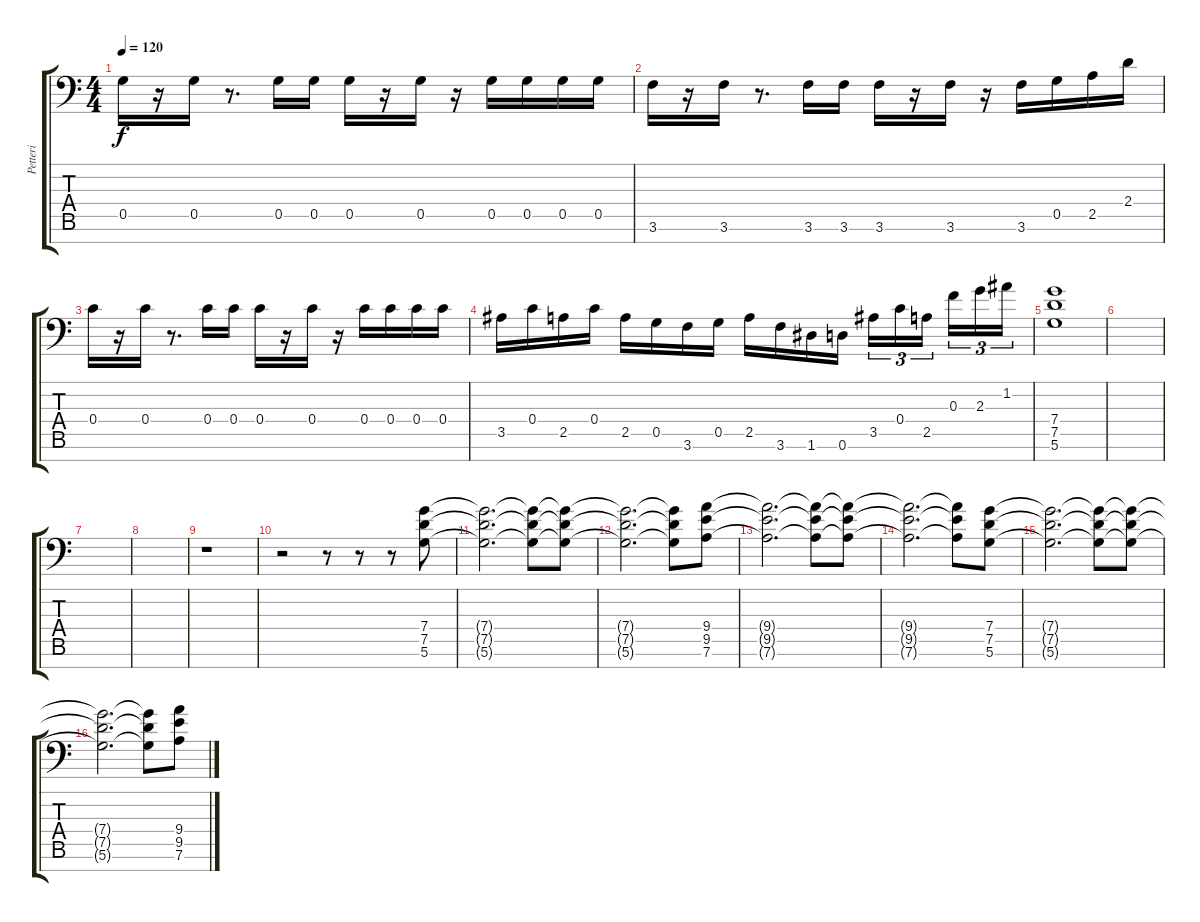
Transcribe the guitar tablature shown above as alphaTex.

\track ("Petteri" "Petteri") {instrument distortionguitar}
\staff {score tabs}
\tuning (D4 A3 F3 C3 G2 D2 G1) {hide}
\ts (4 4)
\tempo 120
\clef f4
\ks c
0.5.16{dy f} r.16 0.5.16 r.8{d} 0.5.16 0.5.16 0.5.16 r.16 0.5.16 r.16 0.5.16 0.5.16 0.5.16 0.5.16 |
3.6.16 r.16 3.6.16 r.8{d} 3.6.16 3.6.16 3.6.16 r.16 3.6.16 r.16 3.6.16 0.5.16 2.5.16 2.4.16 |
0.4.16 r.16 0.4.16 r.8{d} 0.4.16 0.4.16 0.4.16 r.16 0.4.16 r.16 0.4.16 0.4.16 0.4.16 0.4.16 |
3.5.16 0.4.16 2.5.16 0.4.16 2.5.16 0.5.16 3.6.16 0.5.16 2.5.16 3.6.16 1.6.16 0.6.16 3.5.16{tu (3 2)} 0.4.16{tu (3 2)} 2.5.16{tu (3 2) beam splitsecondary} 0.3.16{tu (3 2)} 2.3.16{tu (3 2)} 1.2.16{tu (3 2)} |
(7.4 7.5 5.6).1{volume 13} |
|
|
|
r.1 |
r.2 r.8 r.8 r.8 (7.4 7.5 5.6).8 |
(7.4{t} 7.5{t} 5.6{t}).2{d} (7.4{t} 7.5{t} 5.6{t}).8 (7.4{t} 7.5{t} 5.6{t}).8 |
(7.4{t} 7.5{t} 5.6{t}).2{d} (7.4{t} 7.5{t} 5.6{t}).8 (9.4 9.5 7.6).8 |
(9.4{t} 9.5{t} 7.6{t}).2{d} (9.4{t} 9.5{t} 7.6{t}).8 (9.4{t} 9.5{t} 7.6{t}).8 |
(9.4{t} 9.5{t} 7.6{t}).2{d} (9.4{t} 9.5{t} 7.6{t}).8 (7.4 7.5 5.6).8 |
(7.4{t} 7.5{t} 5.6{t}).2{d} (7.4{t} 7.5{t} 5.6{t}).8 (7.4{t} 7.5{t} 5.6{t}).8 |
(7.4{t} 7.5{t} 5.6{t}).2{d} (7.4{t} 7.5{t} 5.6{t}).8 (9.4 9.5 7.6).8
